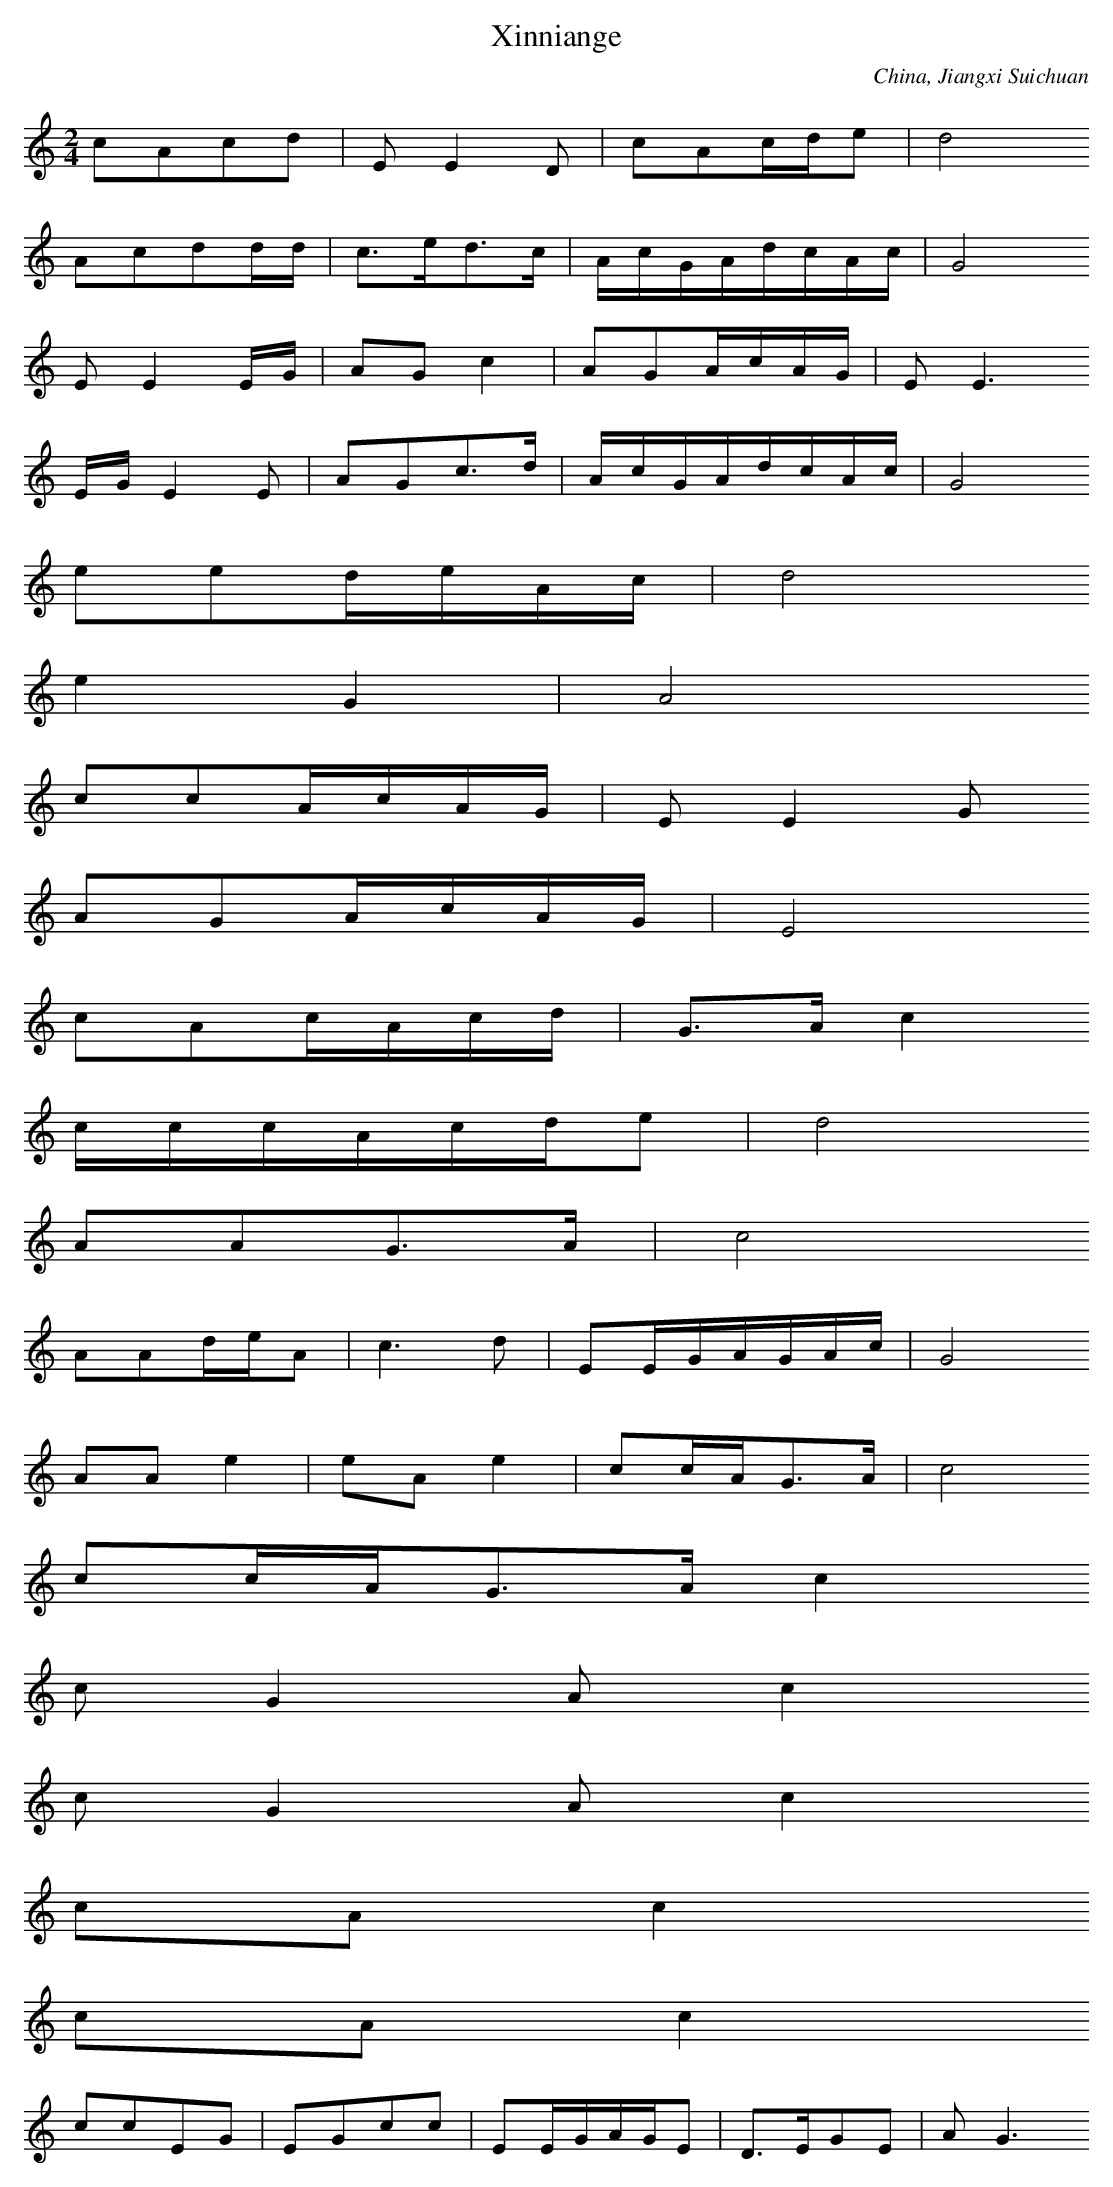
X:1
T: Xinniange
O: China, Jiangxi Suichuan
M: 2/4
L: 1/16
K: C
c2A2c2d2 | E2E4D2 | c2A2cde2 | d8
A2c2d2dd | c3ed3c | AcGAdcAc | G8
E2E4EG | A2G2c4 | A2G2AcAG | E2E6
EGE4E2 | A2G2c3d | AcGAdcAc | G8
e2e2deAc | d8
e4G4 | A8
c2c2AcAG | E2E4G2
A2G2AcAG | E8
c2A2cAcd | G3Ac4
cccAcde2 | d8
A2A2G3A | c8
A2A2deA2 | c6d2 | E2EGAGAc | G8
A2A2e4 | e2A2e4 | c2cAG3A | c8
c2cAG3Ac4
c2G4A2c4
c2G4A2c4
c2A2c4
c2A2c4
c2c2E2G2 | E2G2c2c2 | E2EGAGE2 | D3EG2E2 | A2G6
